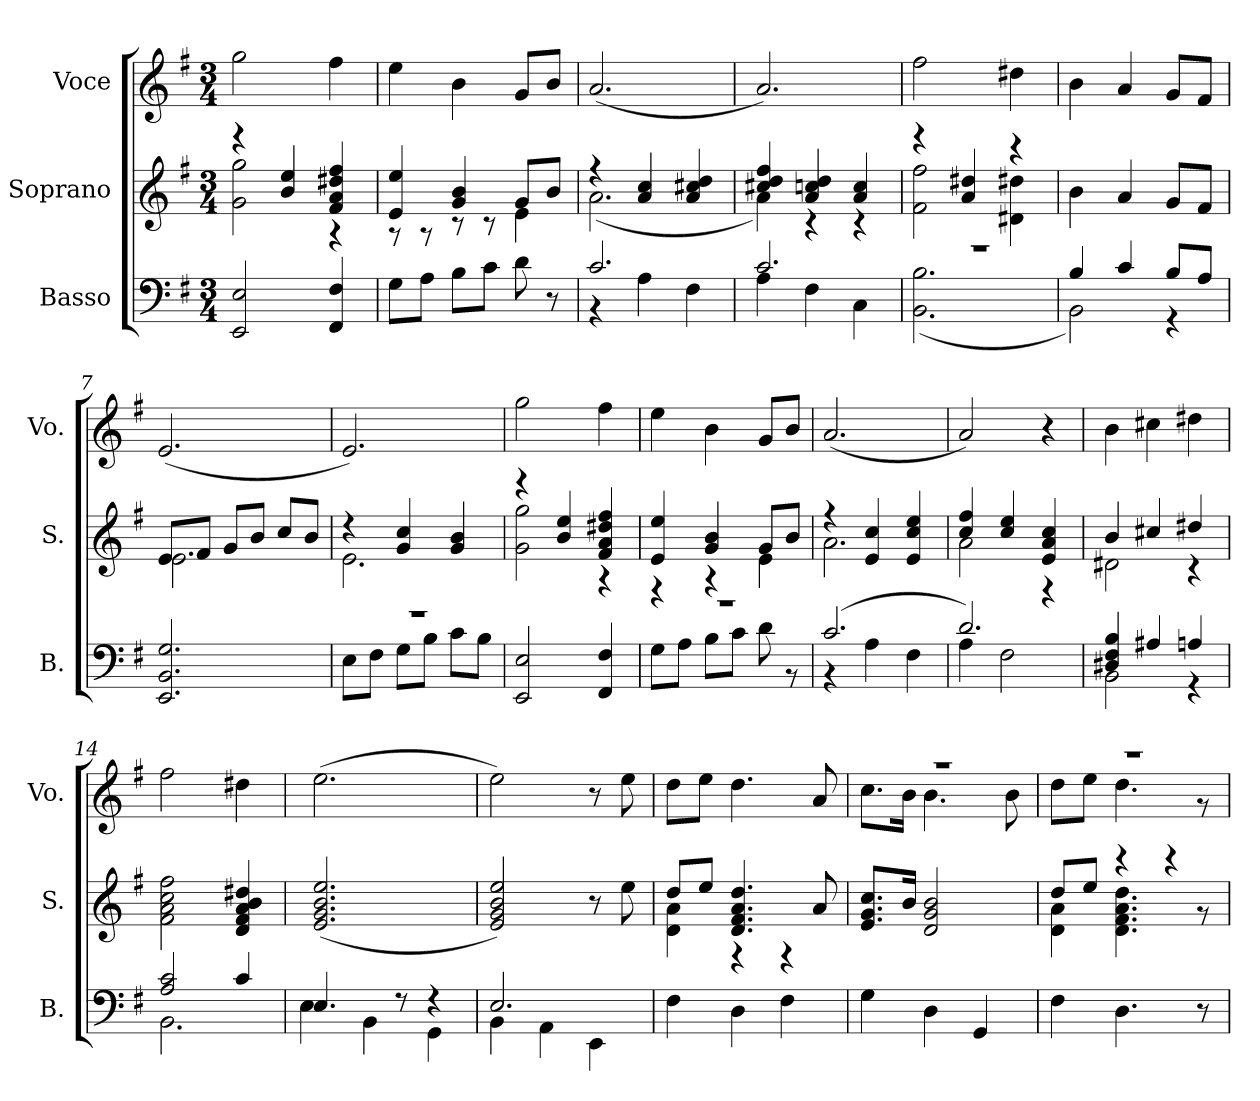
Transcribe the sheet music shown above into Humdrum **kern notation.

**kern	**kern	**kern
*part3	*part2	*part1
*staff3	*staff2	*staff1
*I"Basso	*I"Soprano	*I"Voce
*I'B.	*I'S.	*I'Vo.
*clefF4	*clefG2	*clefG2
*k[f#]	*k[f#]	*k[f#]
*M3/4	*M3/4	*M3/4
=1	=1	=1
*	*^	*
2EE/ 2E/	4r	2g\ 2gg\	2gg\
.	4b/ 4ee/	.	.
4FF#/ 4F#/	4f#/ 4a/ 4dd#X/ 4ff#/	4r	4ff#\
=2	=2	=2	=2
8G\L	4e/ 4ee/	8r	4ee\
8A\J	.	8r	.
8B\L	4g/ 4b/	8r	4b\
8c\J	.	8r	.
8d\	8g/L	4e\	8g/L
8r	8b/J	.	8b/J
=3	=3	=3	=3
*^	*	*	*
2.c/	4r	4r	(<2.a\	(<2.a/
.	4A\	4a/ 4cc/	.	.
.	4F#\	4a/ 4cc#X/ 4dd/	.	.
=4	=4	=4	=4	=4
2.c/	4A\	4cc#X/ 4dd/ 4ff#/	4a\)	2.a/)
.	4F#\	4a/ 4ccn/ 4dd/	4r	.
.	4C\	4a/ 4cc/	4r	.
!!LO:LB:g=z
=5	=5	=5	=5	=5
2.r	(<2.BB\ 2.B\	4r	2f#\ 2ff#\	2ff#\
.	.	4a/ 4dd#X/	.	.
.	.	4r	4d#X\ 4dd#X\	4dd#X\
*	*	*v	*v	*
=6	=6	=6	=6
4B/	2BB\)	4b\	4b\
4c/	.	4a/	4a/
8B/L	4r	8g/L	8g/L
8A/J	.	8f#/J	8f#/J
*v	*v	*	*
=7	=7	=7
*	*^	*
2.EE/ 2.BB/ 2.G/	8e/L	2.e\	(<2.e/
.	8f#/J	.	.
.	8g/L	.	.
.	8b/J	.	.
.	8cc/L	.	.
.	8b/J	.	.
=8	=8	=8	=8
*^	*	*	*
2.r	8E\L	4r	2.e\	2.e/)
.	8F#\J	.	.	.
.	8G\L	4g/ 4cc/	.	.
.	8B\J	.	.	.
.	8c\L	4g/ 4b/	.	.
.	8B\J	.	.	.
*v	*v	*	*	*
!!LO:LB:g=z
=9	=9	=9	=9
2EE/ 2E/	4r	2g\ 2gg\	2gg\
.	4b/ 4ee/	.	.
4FF#/ 4F#/	4f#/ 4a/ 4dd#X/ 4ff#/	4r	4ff#\
=10	=10	=10	=10
*^	*	*	*
2.r	8G\L	4e/ 4ee/	4r	4ee\
.	8A\J	.	.	.
.	8B\L	4g/ 4b/	4r	4b\
.	8c\J	.	.	.
.	8d\	8g/L	4e\	8g/L
.	8r	8b/J	.	8b/J
=11	=11	=11	=11	=11
(>2.c/	4r	4r	2.a\	(<2.a/
.	4A\	4e/ 4cc/	.	.
.	4F#\	4e/ 4cc/ 4ee/	.	.
=12	=12	=12	=12	=12
2.d/)	4A\	4cc/ 4ff#/	2a\	2a/)
.	2F#\	4cc/ 4ee/	.	.
.	.	4e/ 4a/ 4cc/	4r	4r
=13	=13	=13	=13	=13
4D#X/ 4F#/ 4B/	2BB\	4b/	2d#X\	4b\
4A#X/	.	4cc#X/	.	4cc#X\
4An/	4r	4dd#X/	4r	4dd#X\
*	*	*v	*v	*
!!LO:LB:g=z
=14	=14	=14	=14
2A/ 2c/	2.BB\	2f#\ 2a\ 2cc\ 2ff#\	2ff#\
4c/	.	4d/ 4f#/ 4a/ 4b/ 4dd#X/	4dd#X\
=15	=15	=15	=15
4.E/	4E\	(<2.e/ 2.g/ 2.b/ 2.ee/	(>2.ee\
.	4BB\	.	.
8r	.	.	.
4r	4GG\	.	.
=16	=16	=16	=16
2.E/	4BB\	2e/ 2g/ 2b/ 2ee/)	2ee\)
.	4AA\	.	.
.	4EE\	8r	8r
.	.	8ee\	8ee\
*v	*v	*	*
=17	=17	=17
*	*^	*
4F#\	8dd/L	4d\ 4a\	8dd\L
.	8ee/J	.	8ee\J
4D\	4.d/ 4.f#/ 4.a/ 4.dd/	4r	4.dd\
4F#\	.	4r	.
.	8a/	.	8a/
*	*v	*v	*
!!LO:PB:g=z
=18	=18	=18
*	*	*^
4G\	8.e/ 8.g/ 8.cc/L	2.r	8.cc\L
.	16b/Jk	.	16b\Jk
4D\	2d/ 2g/ 2b/	.	4.b\
4GG/	.	.	.
.	.	.	8b\
=19	=19	=19	=19
*	*^	*	*
4F#\	8dd/L	4d\ 4a\	2.r	8dd\L
.	8ee/J	.	.	8ee\J
4.D\	4r	4.d\ 4.f#\ 4.a\ 4.dd\	.	4.dd\
.	4r	.	.	.
8r	.	8r	.	8r
*	*v	*v	*	*
*	*	*v	*v
=	=	=
*-	*-	*-
